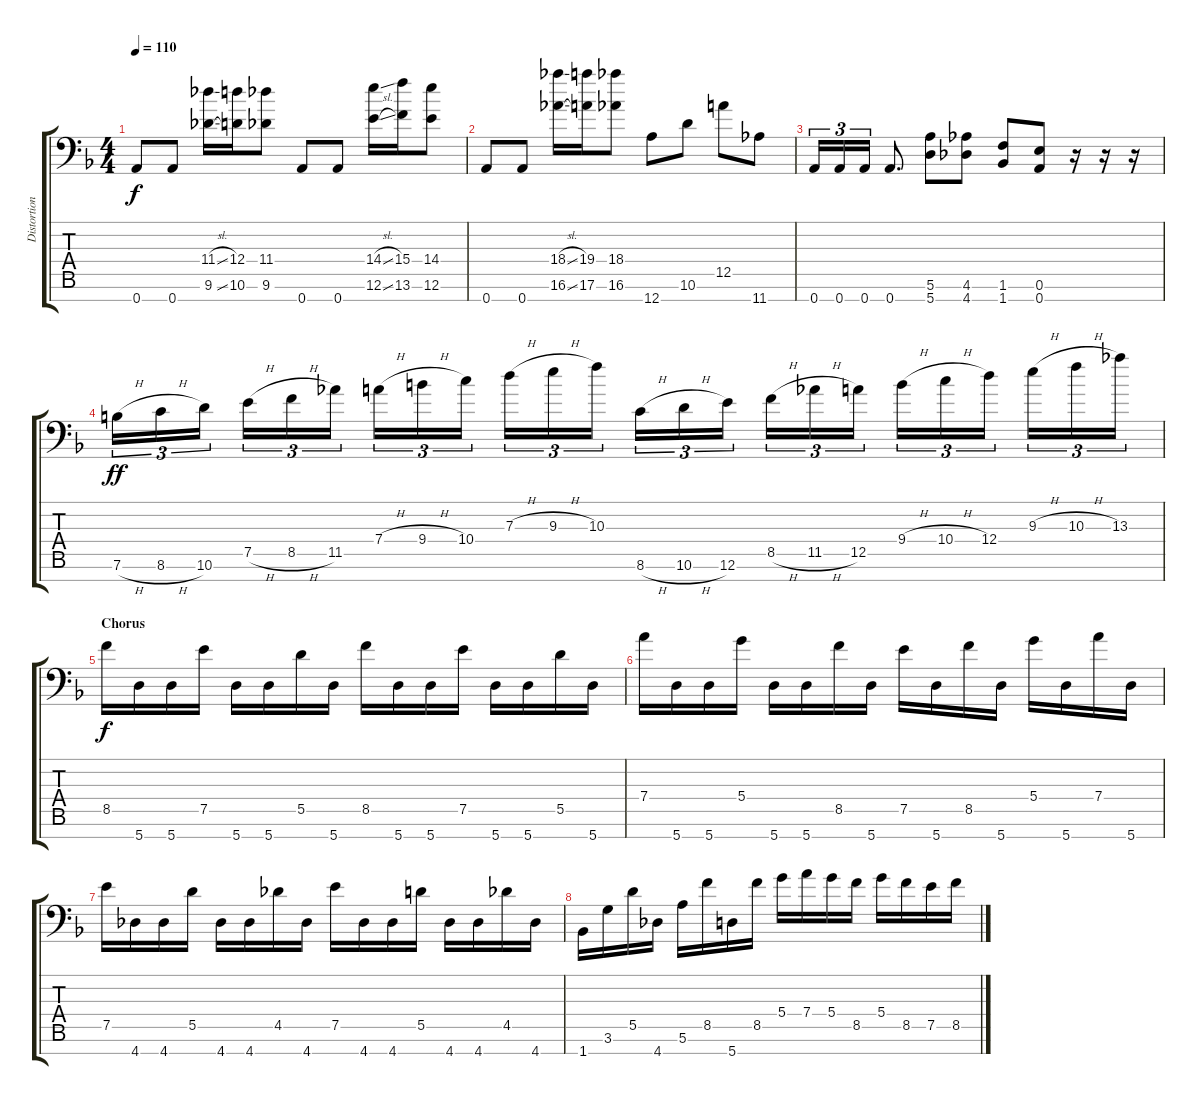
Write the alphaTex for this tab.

\track ("Distortion Guitar 2" "Distortion") {instrument distortionguitar}
\staff {score tabs}
\tuning (E4 B3 G3 D3 A2 E2 A1) {hide}
\ts (4 4)
\tempo 110
\clef f4
\ks dminor
0.7.8{dy f} 0.7.8 (11.4{sl} 9.6{sl}).16 (12.4 10.6).16 (11.4 9.6).8 0.7.8 0.7.8 (14.4{sl} 12.6{sl}).16 (15.4 13.6).16 (14.4 12.6).8 |
0.7.8 0.7.8 (18.4{sl} 16.6{sl}).16 (19.4 17.6).16 (18.4 16.6).8 12.7.8 10.6.8 12.5.8 11.7.8 |
0.7.16{tu (3 2)} 0.7.16{tu (3 2)} 0.7.16{tu (3 2)} 0.7.8{d} (5.6 5.7).8 (4.6 4.7).8 (1.6 1.7).8 (0.6 0.7).8 r.16 r.16 r.16 |
7.6{h}.16{tu (3 2) dy ff} 8.6{h}.16{tu (3 2)} 10.6.16{tu (3 2)} 7.5{h}.16{tu (3 2)} 8.5{h}.16{tu (3 2)} 11.5.16{tu (3 2)} 7.4{h}.16{tu (3 2)} 9.4{h}.16{tu (3 2)} 10.4.16{tu (3 2)} 7.3{h}.16{tu (3 2)} 9.3{h}.16{tu (3 2)} 10.3.16{tu (3 2)} 8.6{h}.16{tu (3 2)} 10.6{h}.16{tu (3 2)} 12.6.16{tu (3 2)} 8.5{h}.16{tu (3 2)} 11.5{h}.16{tu (3 2)} 12.5.16{tu (3 2)} 9.4{h}.16{tu (3 2)} 10.4{h}.16{tu (3 2)} 12.4.16{tu (3 2)} 9.3{h}.16{tu (3 2)} 10.3{h}.16{tu (3 2)} 13.3.16{tu (3 2)} |
\section ("" "Chorus")
8.5.16{dy f} 5.7.16 5.7.16 7.5.16 5.7.16 5.7.16 5.5.16 5.7.16 8.5.16 5.7.16 5.7.16 7.5.16 5.7.16 5.7.16 5.5.16 5.7.16 |
7.4.16 5.7.16 5.7.16 5.4.16 5.7.16 5.7.16 8.5.16 5.7.16 7.5.16 5.7.16 8.5.16 5.7.16 5.4.16 5.7.16 7.4.16 5.7.16 |
7.5.16 4.7.16 4.7.16 5.5.16 4.7.16 4.7.16 4.5.16 4.7.16 7.5.16 4.7.16 4.7.16 5.5.16 4.7.16 4.7.16 4.5.16 4.7.16 |
1.7.16 3.6.16 5.5.16 4.7.16 5.6.16 8.5.16 5.7.16 8.5.16 5.4.16 7.4.16 5.4.16 8.5.16 5.4.16 8.5.16 7.5.16 8.5.16
